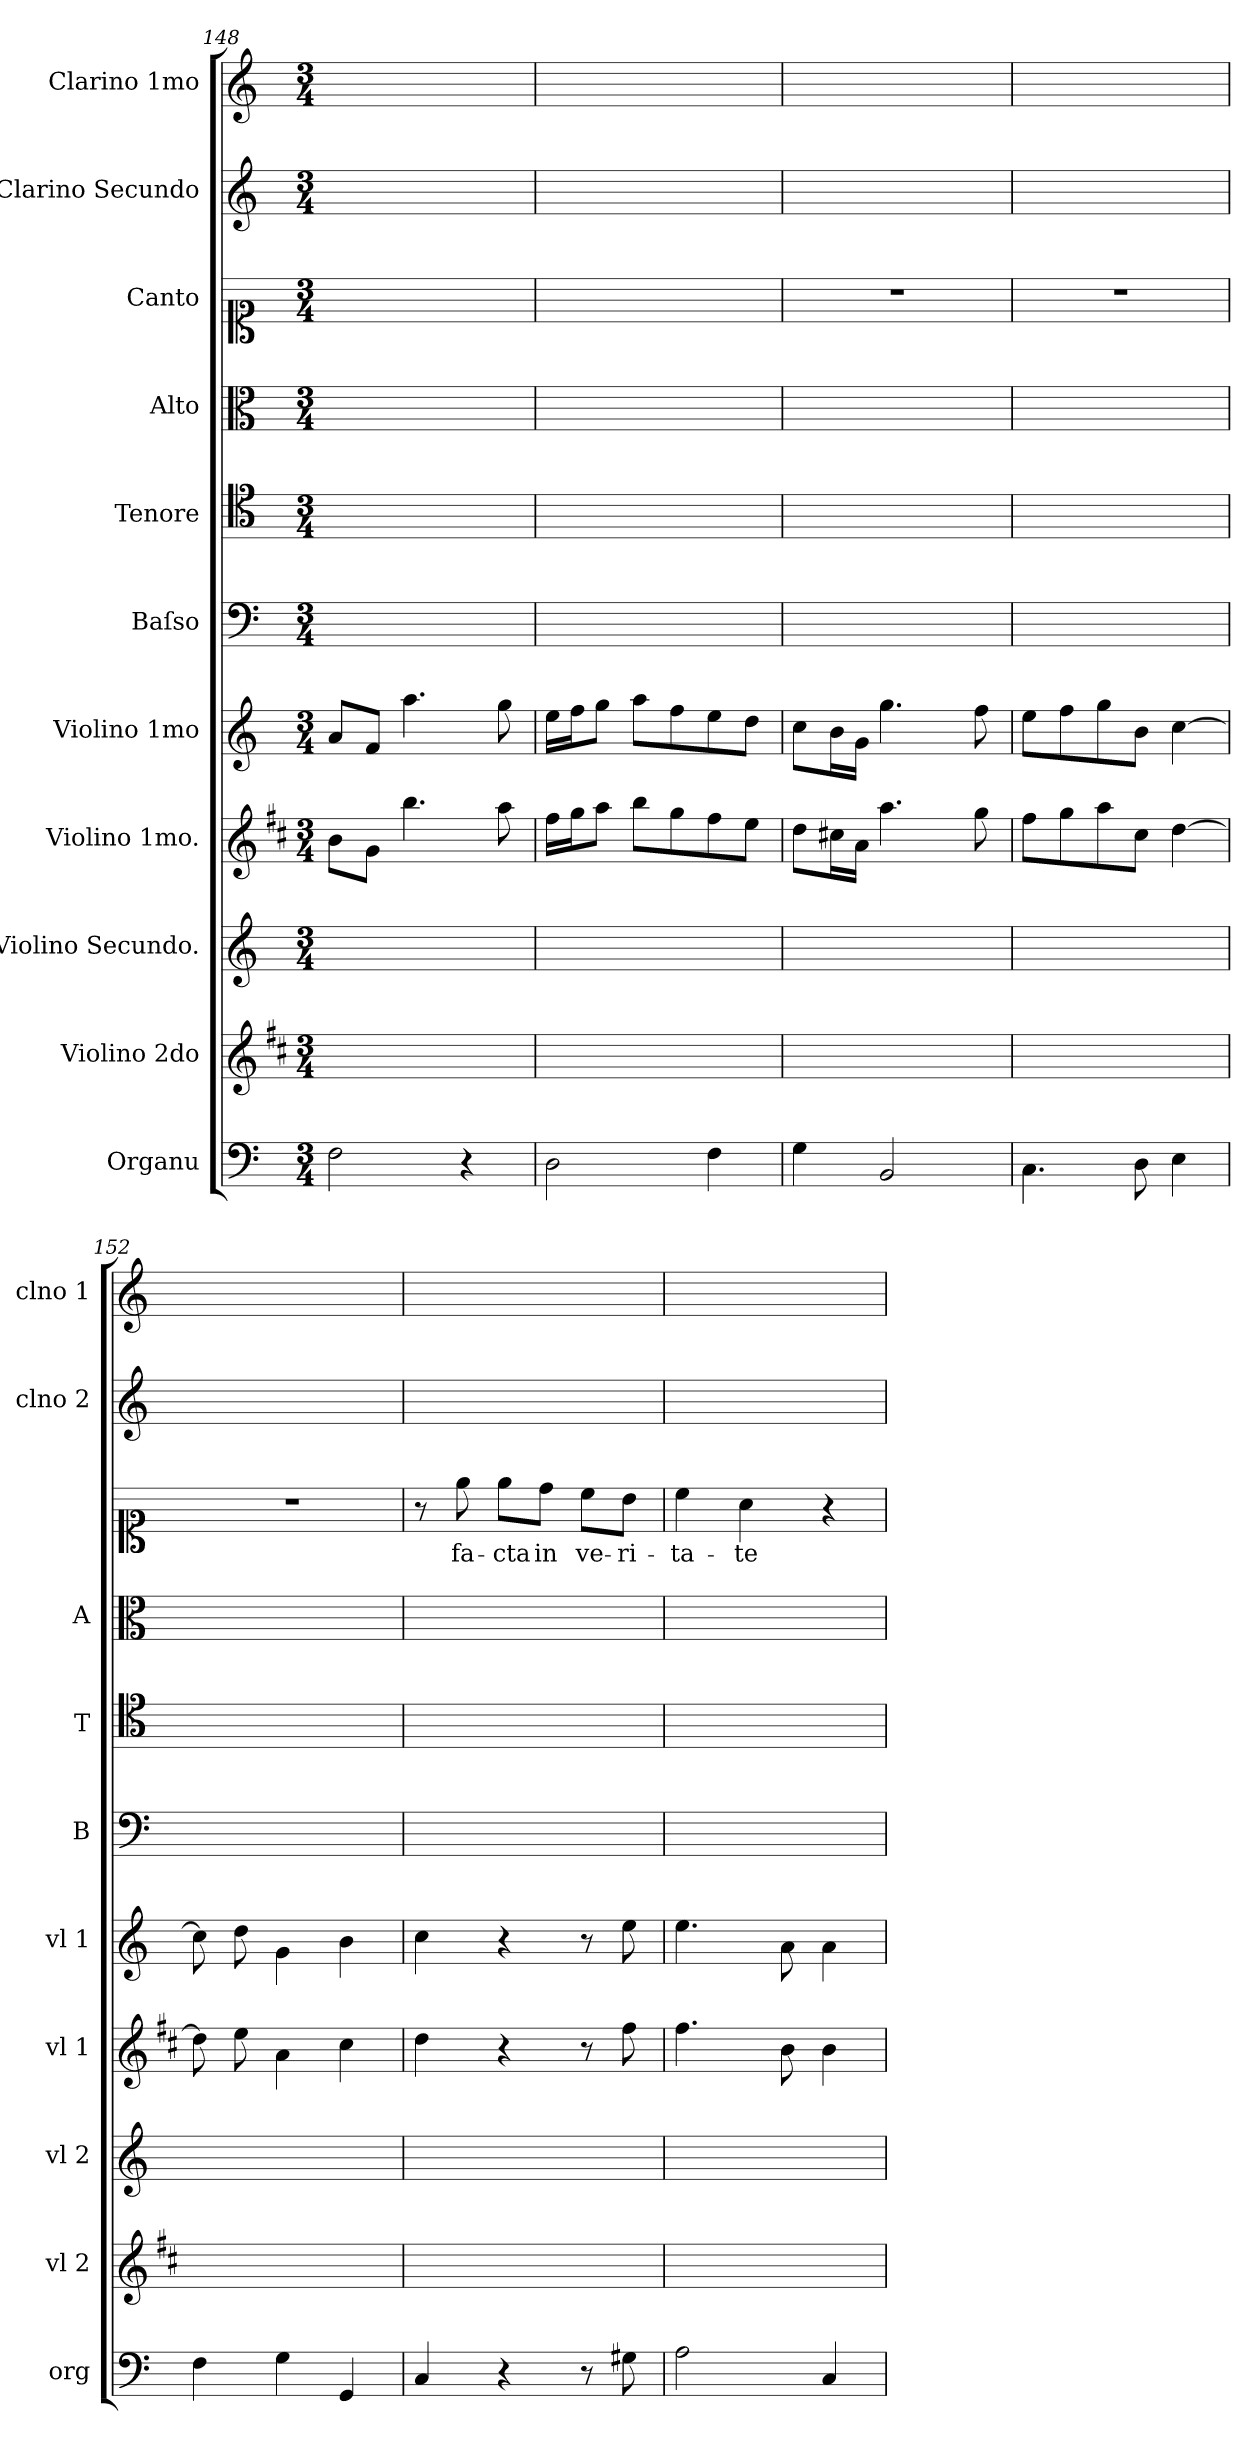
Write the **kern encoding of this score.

**kern	**kern	**kern	**kern	**kern	**kern	**kern	**kern	**kern	**text	**kern	**kern
*part11	*part10	*part9	*part8	*part7	*part6	*part5	*part4	*part3	*part3	*part2	*part1
*staff11	*staff10	*staff9	*staff8	*staff7	*staff6	*staff5	*staff4	*staff3	*staff3	*staff2	*staff1
*I"Organu	*I"Violino 2do	*I"Violino Secundo.	*I"Violino 1mo.	*I"Violino 1mo	*I"Baſso	*I"Tenore	*I"Alto	*I"Canto	*	*I"Clarino Secundo	*I"Clarino 1mo
*I'org	*I'vl 2	*I'vl 2	*I'vl 1	*I'vl 1	*I'B	*I'T	*I'A	*	*	*I'clno 2	*I'clno 1
*clefF4	*clefG2	*clefG2	*clefG2	*clefG2	*clefF4	*clefC4	*clefC3	*clefC1	*	*clefG2	*clefG2
*	*ITrd1c2	*	*ITrd1c2	*	*	*	*	*	*	*	*
*k[]	*k[]	*k[]	*k[]	*k[]	*k[]	*k[]	*k[]	*k[]	*	*k[]	*k[]
*M3/4	*M3/4	*M3/4	*M3/4	*M3/4	*M3/4	*M3/4	*M3/4	*M3/4	*	*M3/4	*M3/4
=148	=148	=148	=148	=148	=148	=148	=148	=148	=148	=148	=148
2F\	2.ryy	2.ryy	8a\L	8a/L	2.ryy	2.ryy	2.ryy	2.ryy	.	2.ryy	4ryy
.	.	.	8f\J	8f/J	.	.	.	.	.	.	.
.	.	.	4.aa\	4.aa\	.	.	.	.	.	.	4ryy
4r	.	.	.	.	.	.	.	.	.	.	4ryy
.	.	.	8gg\	8gg\	.	.	.	.	.	.	.
=149	=149	=149	=149	=149	=149	=149	=149	=149	=149	=149	=149
2D\	2.ryy	2.ryy	16ee\LL	16ee\LL	2.ryy	2.ryy	2.ryy	2.ryy	.	2.ryy	4ryy
.	.	.	16ff\J	16ff\J	.	.	.	.	.	.	.
.	.	.	8gg\J	8gg\J	.	.	.	.	.	.	.
.	.	.	8aa\L	8aa\L	.	.	.	.	.	.	4ryy
.	.	.	8ff\	8ff\	.	.	.	.	.	.	.
4F\	.	.	8ee\	8ee\	.	.	.	.	.	.	4ryy
.	.	.	8dd\J	8dd\J	.	.	.	.	.	.	.
=150	=150	=150	=150	=150	=150	=150	=150	=150	=150	=150	=150
4G\	2.ryy	2.ryy	8cc\L	8cc\L	2.ryy	2.ryy	2.ryy	2.r	.	2.ryy	4ryy
.	.	.	16bn\L	16b\L	.	.	.	.	.	.	.
.	.	.	16g\JJ	16g\JJ	.	.	.	.	.	.	.
2BB/	.	.	4.gg\	4.gg\	.	.	.	.	.	.	4ryy
.	.	.	.	.	.	.	.	.	.	.	4ryy
.	.	.	8ff\	8ff\	.	.	.	.	.	.	.
=151	=151	=151	=151	=151	=151	=151	=151	=151	=151	=151	=151
4.C\	2.ryy	2.ryy	8ee\L	8ee\L	2.ryy	2.ryy	2.ryy	2.r	.	2.ryy	4ryy
.	.	.	8ff\	8ff\	.	.	.	.	.	.	.
.	.	.	8gg\	8gg\	.	.	.	.	.	.	4ryy
8D\	.	.	8b\J	8b\J	.	.	.	.	.	.	.
4E\	.	.	[4cc\	[4cc\	.	.	.	.	.	.	4ryy
=152	=152	=152	=152	=152	=152	=152	=152	=152	=152	=152	=152
4F\	2.ryy	2.ryy	8cc\]	8cc\]	2.ryy	2.ryy	2.ryy	2.r	.	2.ryy	4ryy
.	.	.	8dd\	8dd\	.	.	.	.	.	.	.
4G\	.	.	4g\	4g\	.	.	.	.	.	.	4ryy
4GG/	.	.	4b\	4b\	.	.	.	.	.	.	4ryy
=153	=153	=153	=153	=153	=153	=153	=153	=153	=153	=153	=153
4C/	2.ryy	2.ryy	4cc\	4cc\	2.ryy	2.ryy	2.ryy	8r	.	2.ryy	4ryy
.	.	.	.	.	.	.	.	8ee\	fa-	.	.
4r	.	.	4r	4r	.	.	.	8ee\L	-cta	.	4ryy
.	.	.	.	.	.	.	.	8dd\J	in	.	.
8r	.	.	8r	8r	.	.	.	8cc\L	ve-	.	4ryy
8G#X\	.	.	8ee\	8ee\	.	.	.	8b\J	-ri-	.	.
=154	=154	=154	=154	=154	=154	=154	=154	=154	=154	=154	=154
2A\	2.ryy	2.ryy	4.ee\	4.ee\	2.ryy	2.ryy	2.ryy	4cc\	-ta-	2.ryy	4ryy
.	.	.	.	.	.	.	.	4a\	-te	.	4ryy
.	.	.	8a\	8a\	.	.	.	.	.	.	.
4C/	.	.	4a\	4a\	.	.	.	4r	.	.	4ryy
=	=	=	=	=	=	=	=	=	=	=	=
*-	*-	*-	*-	*-	*-	*-	*-	*-	*-	*-	*-
